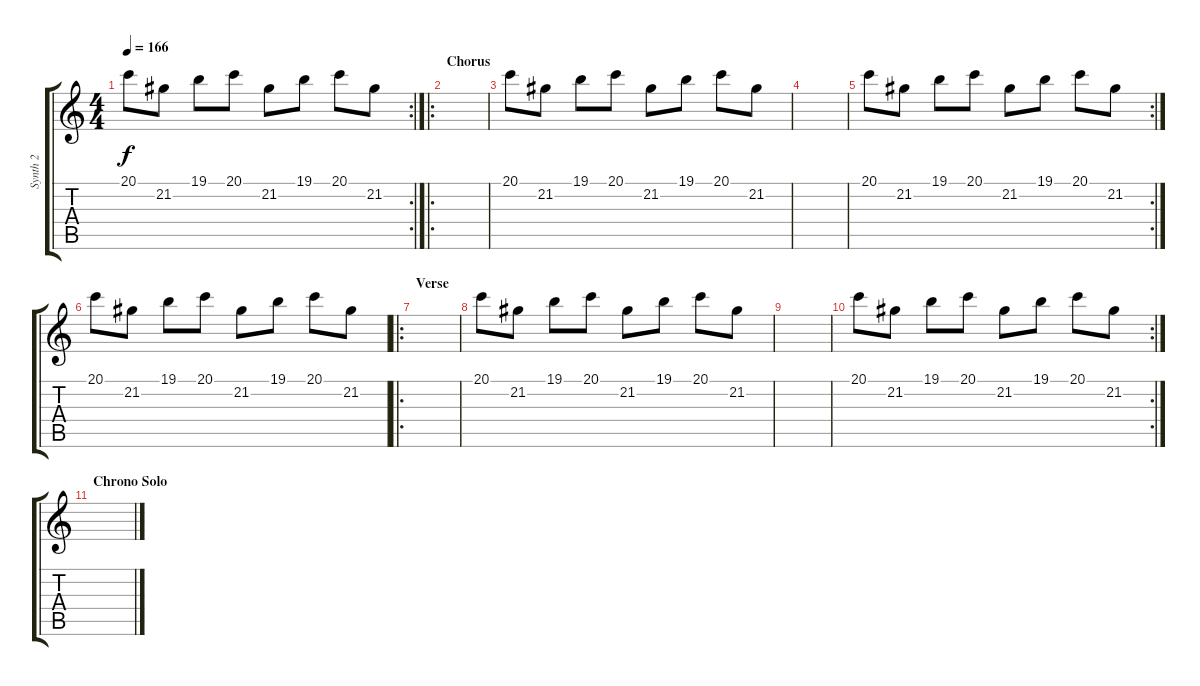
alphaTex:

\track ("Synth 2" "Synth 2") {instrument fx7echoes}
\staff {score tabs}
\tuning (E4 B3 G3 D3 A2 E2) {hide}
\rc 2
\ts (4 4)
\tempo 166
\clef g2
\ks c
20.1.8{dy f} 21.2.8 19.1.8 20.1.8 21.2.8 19.1.8 20.1.8 21.2.8 |
\ro
\section ("" "Chorus")
|
20.1.8 21.2.8 19.1.8 20.1.8 21.2.8 19.1.8 20.1.8 21.2.8 |
|
\rc 2
20.1.8 21.2.8 19.1.8 20.1.8 21.2.8 19.1.8 20.1.8 21.2.8 |
20.1.8 21.2.8 19.1.8 20.1.8 21.2.8 19.1.8 20.1.8 21.2.8 |
\ro
\section ("" "Verse")
|
20.1.8 21.2.8 19.1.8 20.1.8 21.2.8 19.1.8 20.1.8 21.2.8 |
|
\rc 2
20.1.8 21.2.8 19.1.8 20.1.8 21.2.8 19.1.8 20.1.8 21.2.8 |
\section ("" "Chrono Solo")
